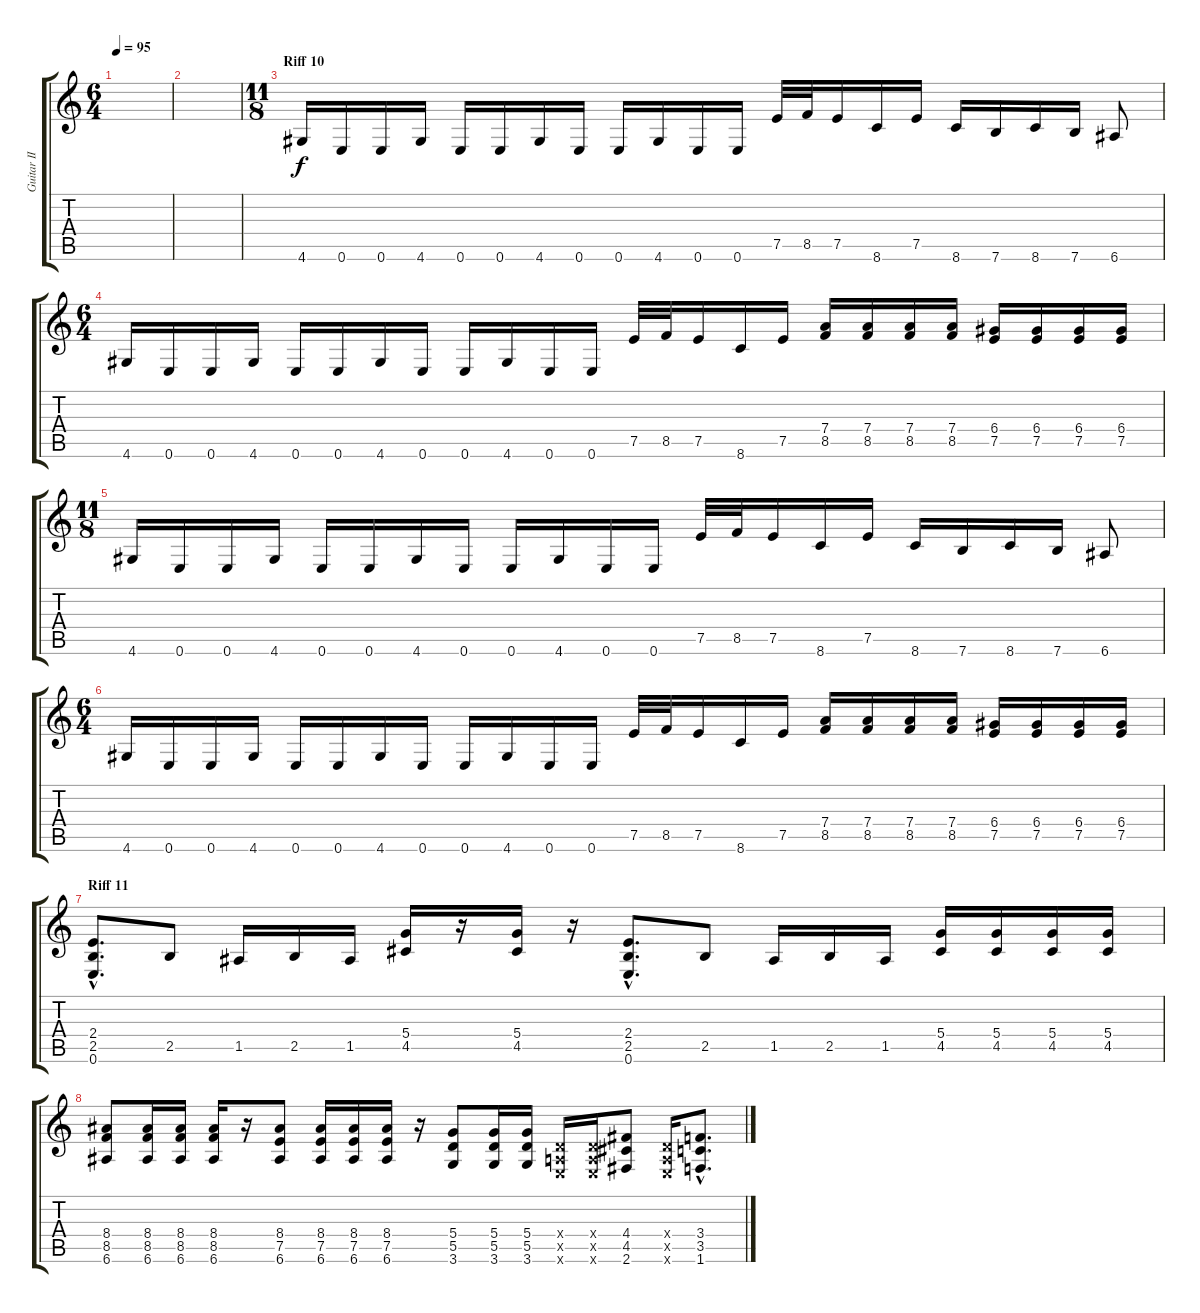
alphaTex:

\track ("Guitar II" "Guitar II") {instrument distortionguitar}
\staff {score tabs}
\tuning (E4 B3 G3 D3 A2 E2) {hide}
\ts (6 4)
\tempo 95
\clef g2
\ks c
|
|
\ts (11 8)
\section ("" "Riff 10")
4.6.16 0.6.16 0.6.16 4.6.16 0.6.16 0.6.16 4.6.16 0.6.16 0.6.16 4.6.16 0.6.16 0.6.16 7.5.32 8.5.32 7.5.16 8.6.16 7.5.16 8.6.16 7.6.16 8.6.16 7.6.16 6.6.8 |
\ts (6 4)
4.6.16 0.6.16 0.6.16 4.6.16 0.6.16 0.6.16 4.6.16 0.6.16 0.6.16 4.6.16 0.6.16 0.6.16 7.5.32 8.5.32 7.5.16 8.6.16 7.5.16 (7.4 8.5).16 (7.4 8.5).16 (7.4 8.5).16 (7.4 8.5).16 (6.4 7.5).16 (6.4 7.5).16 (6.4 7.5).16 (6.4 7.5).16 |
\ts (11 8)
4.6.16 0.6.16 0.6.16 4.6.16 0.6.16 0.6.16 4.6.16 0.6.16 0.6.16 4.6.16 0.6.16 0.6.16 7.5.32 8.5.32 7.5.16 8.6.16 7.5.16 8.6.16 7.6.16 8.6.16 7.6.16 6.6.8 |
\ts (6 4)
4.6.16 0.6.16 0.6.16 4.6.16 0.6.16 0.6.16 4.6.16 0.6.16 0.6.16 4.6.16 0.6.16 0.6.16 7.5.32 8.5.32 7.5.16 8.6.16 7.5.16 (7.4 8.5).16 (7.4 8.5).16 (7.4 8.5).16 (7.4 8.5).16 (6.4 7.5).16 (6.4 7.5).16 (6.4 7.5).16 (6.4 7.5).16 |
\section ("" "Riff 11")
(2.4{hac} 2.5{hac} 0.6{hac}).8{d} 2.5.8 1.5.16 2.5.16 1.5.16 (5.4 4.5).16 r.16 (5.4 4.5).16 r.16 (2.4{hac} 2.5{hac} 0.6{hac}).8{d} 2.5.8 1.5.16 2.5.16 1.5.16 (5.4 4.5).16 (5.4 4.5).16 (5.4 4.5).16 (5.4 4.5).16 |
(8.4 8.5 6.6).8 (8.4 8.5 6.6).16 (8.4 8.5 6.6).16 (8.4 8.5 6.6).16 r.16 (8.4 7.5 6.6).8 (8.4 7.5 6.6).16 (8.4 7.5 6.6).16 (8.4 7.5 6.6).16 r.16 (5.4 5.5 3.6).8 (5.4 5.5 3.6).16 (5.4 5.5 3.6).16 (0.4{x} 0.5{x} 0.6{x}).16 (0.4{x} 0.5{x} 0.6{x}).16 (4.4 4.5 2.6).8 (0.4{x} 0.5{x} 0.6{x}).16 (3.4{hac} 3.5{hac} 1.6{hac}).8{d}
